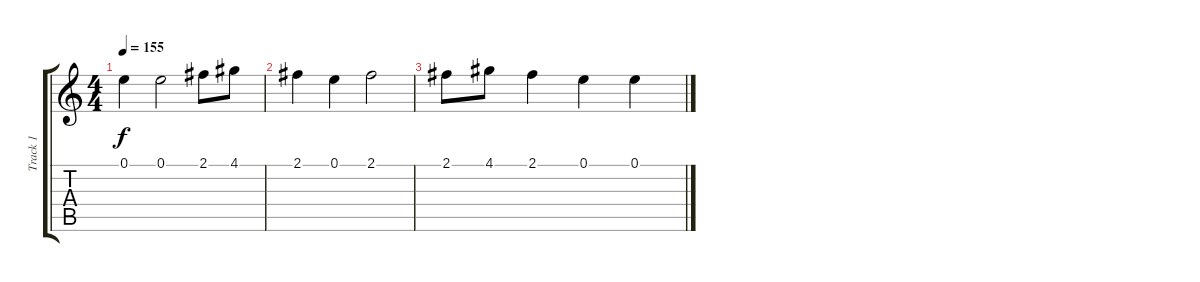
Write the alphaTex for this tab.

\track ("Track 1" "Track 1") {instrument overdrivenguitar}
\staff {score tabs}
\tuning (E4 B3 G3 D3 A2 E2) {hide}
\ts (4 4)
\tempo 155
\clef g2
\ks c
0.1.4{dy f} 0.1.2 2.1.8 4.1.8 |
2.1.4 0.1.4 2.1.2 |
2.1.8 4.1.8 2.1.4 0.1.4 0.1.4
